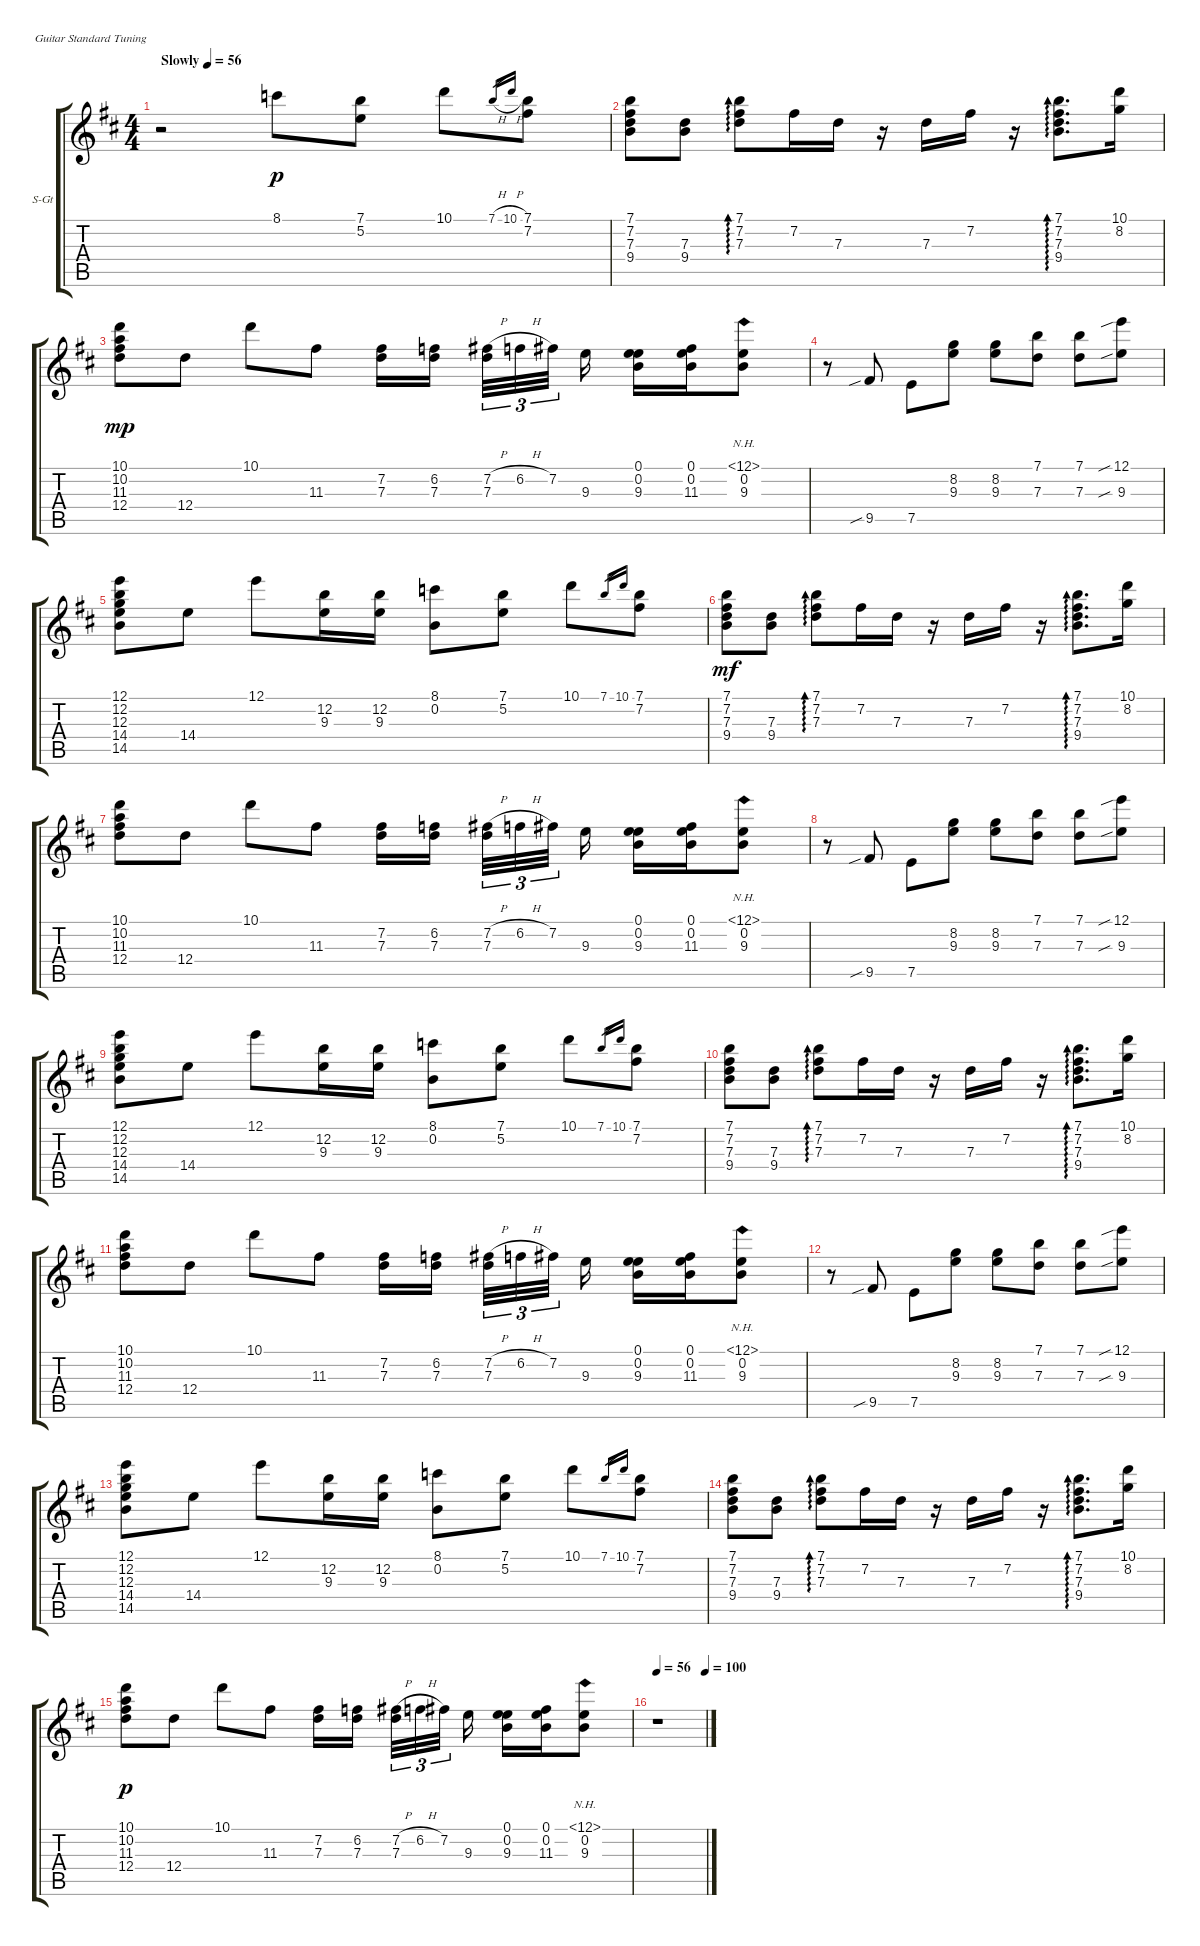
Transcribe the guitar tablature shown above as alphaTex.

\bracketExtendMode groupsimilarinstruments
\firstSystemTrackNameOrientation horizontal
\otherSystemsTrackNameOrientation horizontal
\track ("1 Guitar" "S-Gt") {instrument acousticguitarsteel}
\staff {score tabs}
\tuning (E4 B3 G3 D3 A2 E2)
\ts (4 4)
\tempo (56 "Slowly")
\clef g2
\scale
1.09332
\ks d
r.2{dy p instrument acousticguitarsteel} 8.1.8 (7.1 5.2).8 10.1.8 7.1{h}.16{gr} 10.1{h}.16{gr} (7.1 7.2).8 |
\scale
0.906684 (9.4 7.3 7.2 7.1).8 (9.4 7.3).8 (7.1 7.2 7.3).8{ad 0} 7.2.16 7.3.16 r.16 7.3.16 7.2.16 r.16 (7.1 7.2 7.3 9.4).8{d ad 0} (10.1 8.2).16 |
\scale
1.06305 (12.4 11.3 10.2 10.1).8{dy mp} 12.4.8 10.1.8 11.3.8 (7.3 7.2).16 (7.3 6.2).16 (7.3 7.2{h}).32{tu (3 2)} 6.2{h}.32{tu (3 2)} 7.2.32{tu (3 2)} 9.3.16 (9.3 0.2 0.1).16 (11.3 0.2 0.1).16 (9.3 0.2 12.1{nh}).8 |
\scale
0.936948 r.8 9.5{sib}.8 7.5.8 (9.3 8.2).8 (9.3 8.2).8 (7.3 7.1).8 (7.3 7.1).8 (9.3{sib} 12.1{sib}).8 |
\scale
1.06305 (14.5 14.4 12.3 12.2 12.1).8 14.4.8 12.1.8 (12.2 9.3).16 (9.3 12.2).16 (8.1 0.2).8 (7.1 5.2).8 10.1.8 7.1.16{gr} 10.1.16{gr} (7.1 7.2).8 |
\scale
0.936948 (9.4 7.3 7.2 7.1).8{dy mf} (9.4 7.3).8 (7.1 7.2 7.3).8{ad 0} 7.2.16 7.3.16 r.16 7.3.16 7.2.16 r.16 (7.1 7.2 7.3 9.4).8{d ad 0} (10.1 8.2).16 |
\scale
1.06305 (12.4 11.3 10.2 10.1).8 12.4.8 10.1.8 11.3.8 (7.3 7.2).16 (7.3 6.2).16 (7.3 7.2{h}).32{tu (3 2)} 6.2{h}.32{tu (3 2)} 7.2.32{tu (3 2)} 9.3.16 (9.3 0.2 0.1).16 (11.3 0.2 0.1).16 (9.3 0.2 12.1{nh}).8 |
\scale
0.936948 r.8 9.5{sib}.8 7.5.8 (9.3 8.2).8 (9.3 8.2).8 (7.3 7.1).8 (7.3 7.1).8 (9.3{sib} 12.1{sib}).8 |
\scale
1.06305 (14.5 14.4 12.3 12.2 12.1).8 14.4.8 12.1.8 (12.2 9.3).16 (9.3 12.2).16 (8.1 0.2).8 (7.1 5.2).8 10.1.8 7.1.16{gr} 10.1.16{gr} (7.1 7.2).8 |
\scale
0.936948 (9.4 7.3 7.2 7.1).8 (9.4 7.3).8 (7.1 7.2 7.3).8{ad 0} 7.2.16 7.3.16 r.16 7.3.16 7.2.16 r.16 (7.1 7.2 7.3 9.4).8{d ad 0} (10.1 8.2).16 |
\scale
1.06305 (12.4 11.3 10.2 10.1).8 12.4.8 10.1.8 11.3.8 (7.3 7.2).16 (7.3 6.2).16 (7.3 7.2{h}).32{tu (3 2)} 6.2{h}.32{tu (3 2)} 7.2.32{tu (3 2)} 9.3.16 (9.3 0.2 0.1).16 (11.3 0.2 0.1).16 (9.3 0.2 12.1{nh}).8 |
\scale
0.936948 r.8 9.5{sib}.8 7.5.8 (9.3 8.2).8 (9.3 8.2).8 (7.3 7.1).8 (7.3 7.1).8 (9.3{sib} 12.1{sib}).8 |
\scale
1.06305 (14.5 14.4 12.3 12.2 12.1).8 14.4.8 12.1.8 (12.2 9.3).16 (9.3 12.2).16 (8.1 0.2).8 (7.1 5.2).8 10.1.8 7.1.16{gr} 10.1.16{gr} (7.1 7.2).8 |
\scale
0.936948 (9.4 7.3 7.2 7.1).8 (9.4 7.3).8 (7.1 7.2 7.3).8{ad 0} 7.2.16 7.3.16 r.16 7.3.16 7.2.16 r.16 (7.1 7.2 7.3 9.4).8{d ad 0} (10.1 8.2).16 |
\scale
1.06305 (12.4 11.3 10.2 10.1).8{dy p} 12.4.8 10.1.8 11.3.8 (7.3 7.2).16 (7.3 6.2).16 (7.3 7.2{h}).32{tu (3 2)} 6.2{h}.32{tu (3 2)} 7.2.32{tu (3 2)} 9.3.16 (9.3 0.2 0.1).16 (11.3 0.2 0.1).16 (9.3 0.2 12.1{nh}).8 |
\tempo 56
\tempo (100 1)
\scale
0.936948 r.1
